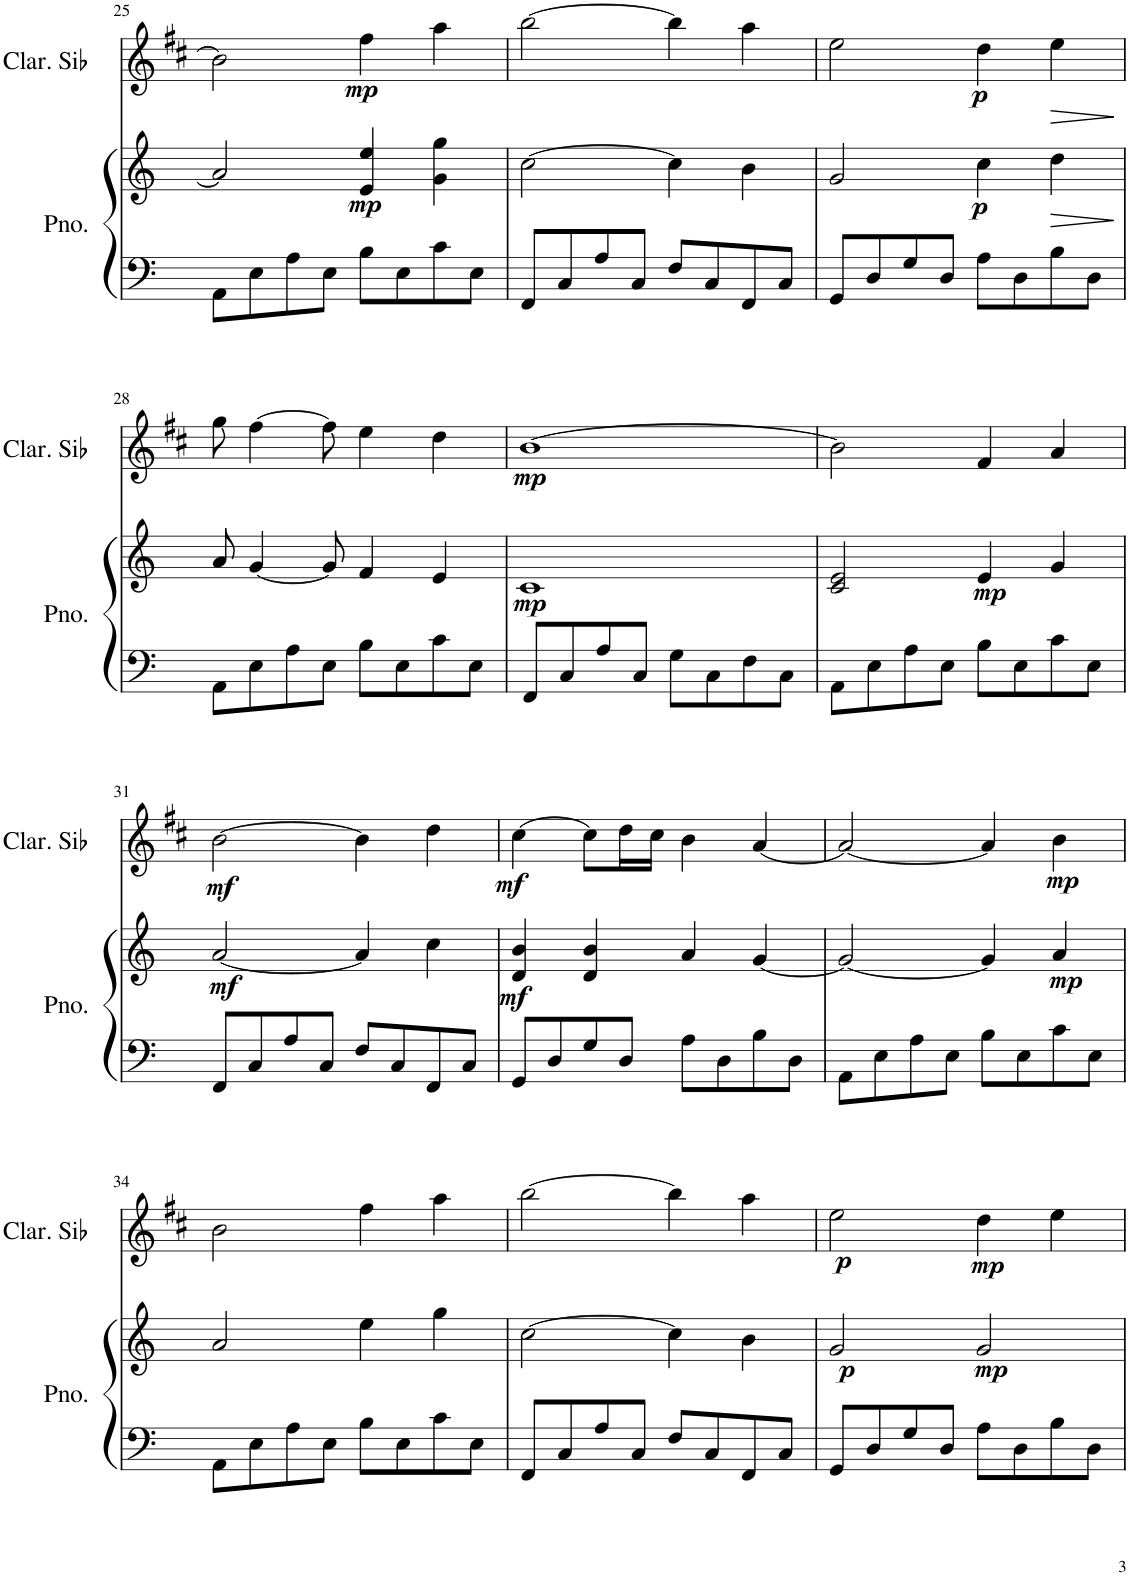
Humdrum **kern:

**kern	**kern	**dynam	**kern	**dynam
*part2	*part2	*part2	*part1	*part1
*staff3	*staff2	*staff2/3	*staff1	*staff1
*I"Piano	*	*	*I"Clarinette en Sib	*
*I'Pno.	*	*	*I'Clar. Sib	*
!!LO:PB:g=z
*clefF4	*clefG2	*	*clefG2	*
*	*	*	*Trd1c2	*
*k[]	*k[]	*	*k[f#c#]	*
*M4/4	*M4/4	*	*M4/4	*
=25	=25	=25	=25	=25
8AA\L	2a/]	.	2b\]	.
8E\	.	.	.	.
8A\	.	.	.	.
8E\J	.	.	.	.
!	!	!LO:DY:b	!	!LO:DY:b
8B\L	4e/ 4ee/	mp	4ff#\	mp
8E\	.	.	.	.
8c\	4g\ 4gg\	.	4aa\	.
8E\J	.	.	.	.
=26	=26	=26	=26	=26
8FF/L	[2cc\	.	[2bb\	.
8C/	.	.	.	.
8A/	.	.	.	.
8C/J	.	.	.	.
8F/L	4cc\]	.	4bb\]	.
8C/	.	.	.	.
8FF/	4b\	.	4aa\	.
8C/J	.	.	.	.
=27	=27	=27	=27	=27
8GG/L	2g/	.	2ee\	.
8D/	.	.	.	.
8G/	.	.	.	.
8D/J	.	.	.	.
!	!	!LO:DY:b	!	!LO:DY:b
8A\L	4cc\	p	4dd\	p
8D\	.	.	.	.
!	!	!LO:HP:b	!	!LO:HP:b
8B\	4dd\	>	4ee\	>
8D\J	.	.	.	.
.	.	]	.	]
!!LO:LB:g=z
=28	=28	=28	=28	=28
8AA\L	8a/	.	8gg\	.
8E\	[4g/	.	[4ff#\	.
8A\	.	.	.	.
8E\J	8g/]	.	8ff#\]	.
8B\L	4f/	.	4ee\	.
8E\	.	.	.	.
8c\	4e/	.	4dd\	.
8E\J	.	.	.	.
=29	=29	=29	=29	=29
!	!	!LO:DY:b	!	!LO:DY:b
8FF/L	1c	mp	[1b	mp
8C/	.	.	.	.
8A/	.	.	.	.
8C/J	.	.	.	.
8G\L	.	.	.	.
8C\	.	.	.	.
8F\	.	.	.	.
8C\J	.	.	.	.
=30	=30	=30	=30	=30
8AA\L	2c/ 2e/	.	2b\]	.
8E\	.	.	.	.
8A\	.	.	.	.
8E\J	.	.	.	.
!	!	!LO:DY:b	!	!
8B\L	4e/	mp	4f#/	.
8E\	.	.	.	.
8c\	4g/	.	4a/	.
8E\J	.	.	.	.
!!LO:LB:g=z
=31	=31	=31	=31	=31
!	!	!LO:DY:b	!	!LO:DY:b
8FF/L	[2a/	mf	[2b\	mf
8C/	.	.	.	.
8A/	.	.	.	.
8C/J	.	.	.	.
8F/L	4a/]	.	4b\]	.
8C/	.	.	.	.
8FF/	4cc\	.	4dd\	.
8C/J	.	.	.	.
=32	=32	=32	=32	=32
!	!	!LO:DY:b	!	!LO:DY:b
8GG/L	4d/ 4b/	mf	[4cc#\	mf
8D/	.	.	.	.
8G/	4d/ 4b/	.	8cc#\L]	.
8D/J	.	.	16dd\L	.
.	.	.	16cc#\JJ	.
8A\L	4a/	.	4b\	.
8D\	.	.	.	.
8B\	[4g/	.	[4a/	.
8D\J	.	.	.	.
=33	=33	=33	=33	=33
8AA\L	2g/_	.	2a/_	.
8E\	.	.	.	.
8A\	.	.	.	.
8E\J	.	.	.	.
8B\L	4g/]	.	4a/]	.
8E\	.	.	.	.
!	!	!LO:DY:b	!	!LO:DY:b
8c\	4a/	mp	4b\	mp
8E\J	.	.	.	.
!!LO:LB:g=z
=34	=34	=34	=34	=34
8AA\L	2a/	.	2b\	.
8E\	.	.	.	.
8A\	.	.	.	.
8E\J	.	.	.	.
8B\L	4ee\	.	4ff#\	.
8E\	.	.	.	.
8c\	4gg\	.	4aa\	.
8E\J	.	.	.	.
=35	=35	=35	=35	=35
8FF/L	[2cc\	.	[2bb\	.
8C/	.	.	.	.
8A/	.	.	.	.
8C/J	.	.	.	.
8F/L	4cc\]	.	4bb\]	.
8C/	.	.	.	.
8FF/	4b\	.	4aa\	.
8C/J	.	.	.	.
=36	=36	=36	=36	=36
!	!	!LO:DY:b	!	!LO:DY:b
8GG/L	2g/	p	2ee\	p
8D/	.	.	.	.
8G/	.	.	.	.
8D/J	.	.	.	.
!	!	!LO:DY:b	!	!LO:DY:b
8A\L	2g/	mp	4dd\	mp
8D\	.	.	.	.
8B\	.	.	4ee\	.
8D\J	.	.	.	.
=	=	=	=	=
*-	*-	*-	*-	*-
